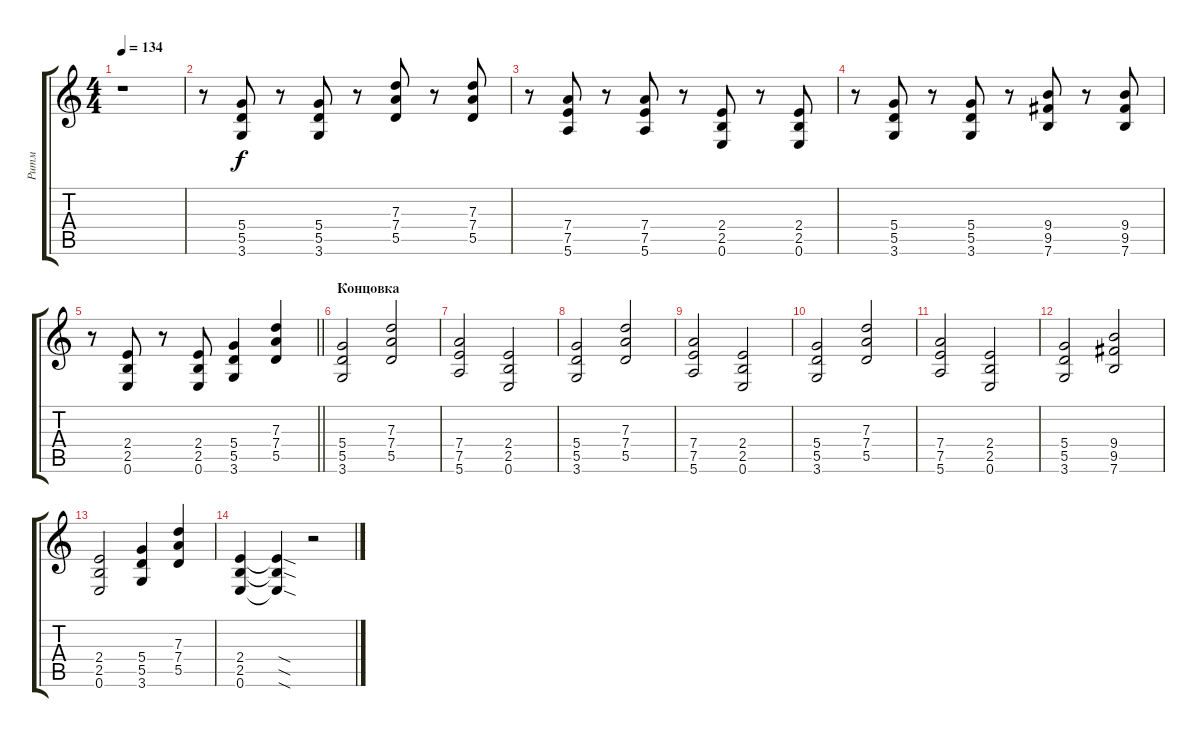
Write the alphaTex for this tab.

\track ("Ритм" "Ритм") {instrument distortionguitar}
\staff {score tabs}
\tuning (E4 B3 G3 D3 A2 E2) {hide}
\ts (4 4)
\tempo 134
\clef g2
\ks c
r.1{dy f} |
r.8 (5.4 5.5 3.6).8 r.8 (5.4 5.5 3.6).8 r.8 (7.3 7.4 5.5).8 r.8 (7.3 7.4 5.5).8 |
r.8 (7.4 7.5 5.6).8 r.8 (7.4 7.5 5.6).8 r.8 (2.4 2.5 0.6).8 r.8 (2.4 2.5 0.6).8 |
r.8 (5.4 5.5 3.6).8 r.8 (5.4 5.5 3.6).8 r.8 (9.4 9.5 7.6).8 r.8 (9.4 9.5 7.6).8 |
\barLineRight lightlight
r.8 (2.4 2.5 0.6).8 r.8 (2.4 2.5 0.6).8 (5.4 5.5 3.6).4 (7.3 7.4 5.5).4 |
\section ("" "Концовка")
(5.4 5.5 3.6).2 (7.3 7.4 5.5).2 |
(7.4 7.5 5.6).2 (2.4 2.5 0.6).2 |
(5.4 5.5 3.6).2 (7.3 7.4 5.5).2 |
(7.4 7.5 5.6).2 (2.4 2.5 0.6).2 |
(5.4 5.5 3.6).2 (7.3 7.4 5.5).2 |
(7.4 7.5 5.6).2 (2.4 2.5 0.6).2 |
(5.4 5.5 3.6).2 (9.4 9.5 7.6).2 |
(2.4 2.5 0.6).2 (5.4 5.5 3.6).4 (7.3 7.4 5.5).4 |
(2.4 2.5 0.6).4 (2.4{sod t} 2.5{sod t} 0.6{sod t}).4 r.2
